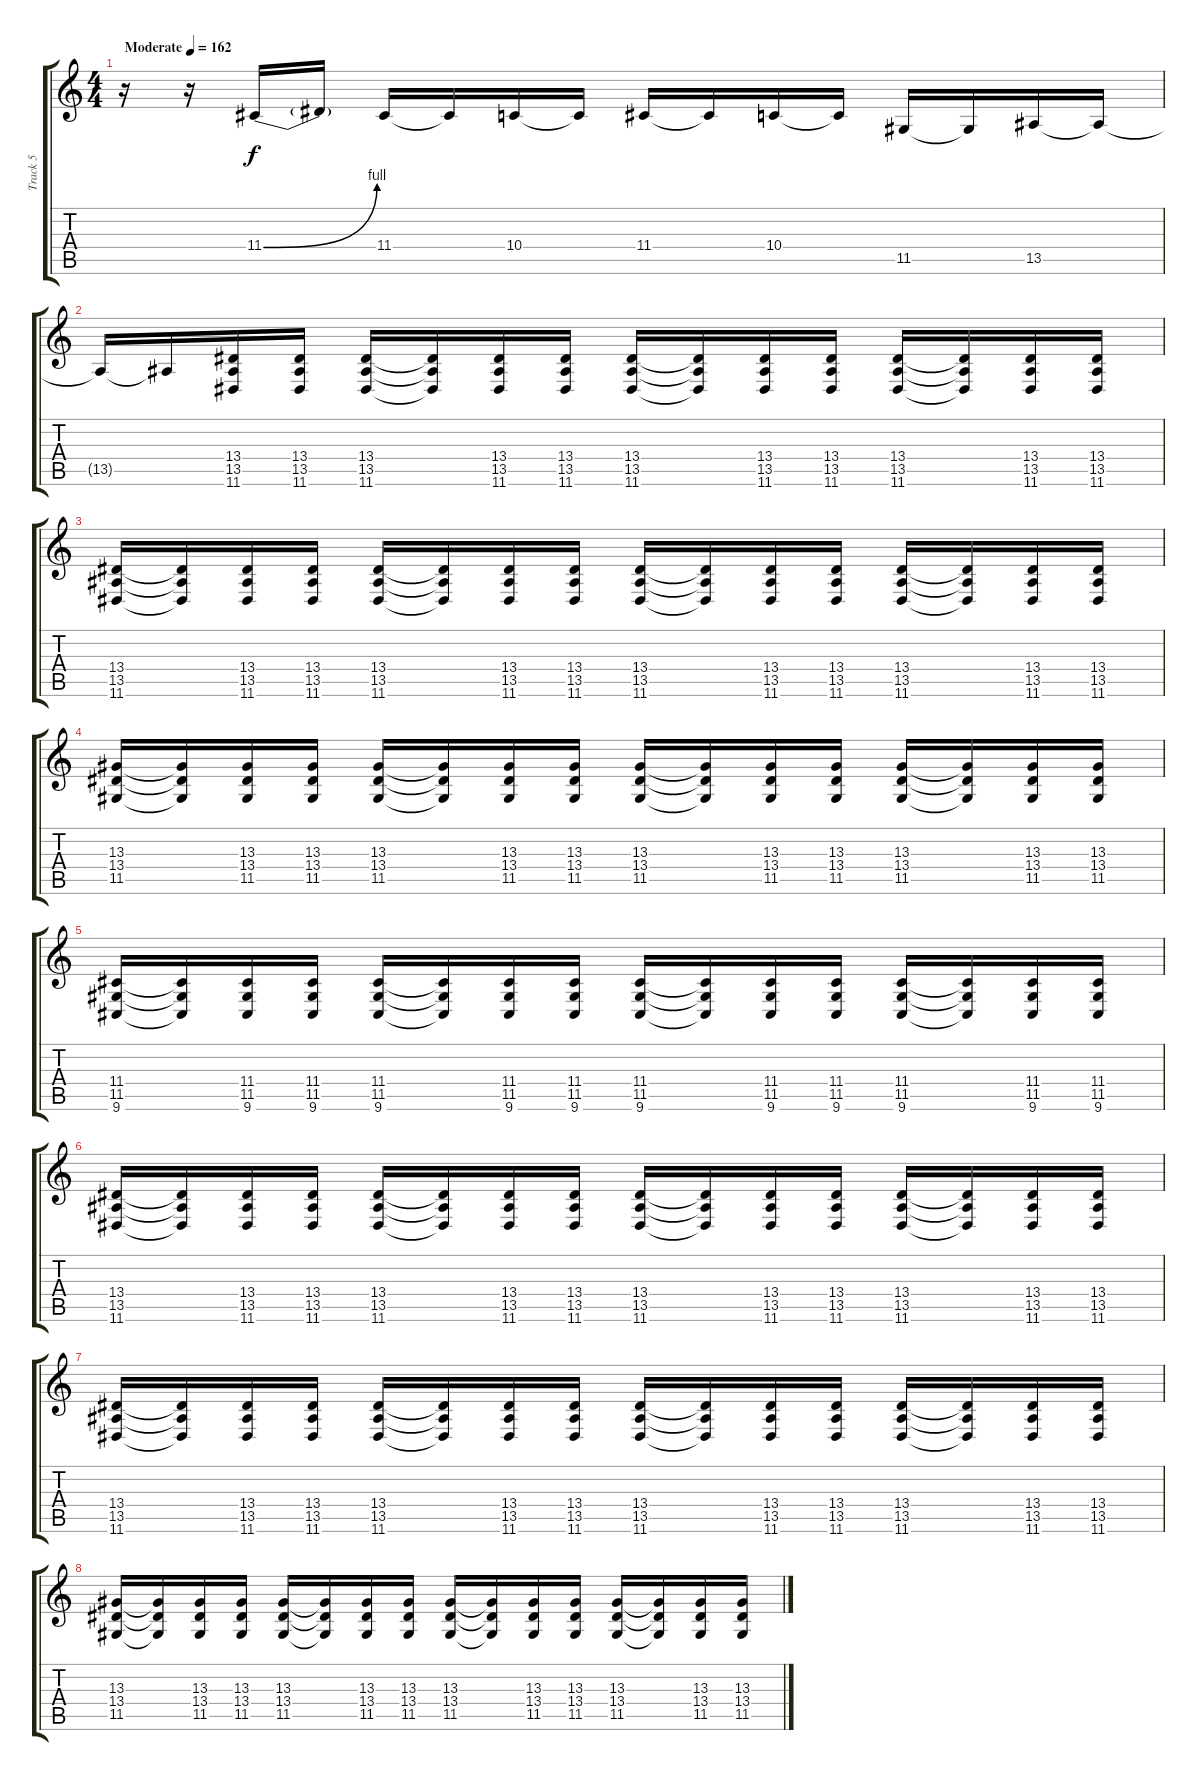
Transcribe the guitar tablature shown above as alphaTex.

\track ("Track 5" "Track 5") {instrument lead5charang}
\staff {score tabs}
\tuning (E4 B3 G3 D3 A2 E2) {hide}
\ts (4 4)
\tempo (162 "Moderate")
\clef g2
\ks c
r.16{dy f instrument lead5charang} r.16 11.4{be (bend 0 0 60 4)}.16 11.4{t}.16 11.4.16 11.4{t}.16 10.4.16 10.4{t}.16 11.4.16 11.4{t}.16 10.4.16 10.4{t}.16 11.5.16 11.5{t}.16 13.5.16 13.5{t}.16 |
13.5{t}.16 13.5{t}.16 (13.4 13.5 11.6).16 (13.4 13.5 11.6).16 (13.4 13.5 11.6).16 (13.4{t} 13.5{t} 11.6{t}).16 (13.4 13.5 11.6).16 (13.4 13.5 11.6).16 (13.4 13.5 11.6).16 (13.4{t} 13.5{t} 11.6{t}).16 (13.4 13.5 11.6).16 (13.4 13.5 11.6).16 (13.4 13.5 11.6).16 (13.4{t} 13.5{t} 11.6{t}).16 (13.4 13.5 11.6).16 (13.4 13.5 11.6).16 |
(13.4 13.5 11.6).16 (13.4{t} 13.5{t} 11.6{t}).16 (13.4 13.5 11.6).16 (13.4 13.5 11.6).16 (13.4 13.5 11.6).16 (13.4{t} 13.5{t} 11.6{t}).16 (13.4 13.5 11.6).16 (13.4 13.5 11.6).16 (13.4 13.5 11.6).16 (13.4{t} 13.5{t} 11.6{t}).16 (13.4 13.5 11.6).16 (13.4 13.5 11.6).16 (13.4 13.5 11.6).16 (13.4{t} 13.5{t} 11.6{t}).16 (13.4 13.5 11.6).16 (13.4 13.5 11.6).16 |
(13.3 13.4 11.5).16 (13.3{t} 13.4{t} 11.5{t}).16 (13.3 13.4 11.5).16 (13.3 13.4 11.5).16 (13.3 13.4 11.5).16 (13.3{t} 13.4{t} 11.5{t}).16 (13.3 13.4 11.5).16 (13.3 13.4 11.5).16 (13.3 13.4 11.5).16 (13.3{t} 13.4{t} 11.5{t}).16 (13.3 13.4 11.5).16 (13.3 13.4 11.5).16 (13.3 13.4 11.5).16 (13.3{t} 13.4{t} 11.5{t}).16 (13.3 13.4 11.5).16 (13.3 13.4 11.5).16 |
(11.4 11.5 9.6).16 (11.4{t} 11.5{t} 9.6{t}).16 (11.4 11.5 9.6).16 (11.4 11.5 9.6).16 (11.4 11.5 9.6).16 (11.4{t} 11.5{t} 9.6{t}).16 (11.4 11.5 9.6).16 (11.4 11.5 9.6).16 (11.4 11.5 9.6).16 (11.4{t} 11.5{t} 9.6{t}).16 (11.4 11.5 9.6).16 (11.4 11.5 9.6).16 (11.4 11.5 9.6).16 (11.4{t} 11.5{t} 9.6{t}).16 (11.4 11.5 9.6).16 (11.4 11.5 9.6).16 |
(13.4 13.5 11.6).16 (13.4{t} 13.5{t} 11.6{t}).16 (13.4 13.5 11.6).16 (13.4 13.5 11.6).16 (13.4 13.5 11.6).16 (13.4{t} 13.5{t} 11.6{t}).16 (13.4 13.5 11.6).16 (13.4 13.5 11.6).16 (13.4 13.5 11.6).16 (13.4{t} 13.5{t} 11.6{t}).16 (13.4 13.5 11.6).16 (13.4 13.5 11.6).16 (13.4 13.5 11.6).16 (13.4{t} 13.5{t} 11.6{t}).16 (13.4 13.5 11.6).16 (13.4 13.5 11.6).16 |
(13.4 13.5 11.6).16 (13.4{t} 13.5{t} 11.6{t}).16 (13.4 13.5 11.6).16 (13.4 13.5 11.6).16 (13.4 13.5 11.6).16 (13.4{t} 13.5{t} 11.6{t}).16 (13.4 13.5 11.6).16 (13.4 13.5 11.6).16 (13.4 13.5 11.6).16 (13.4{t} 13.5{t} 11.6{t}).16 (13.4 13.5 11.6).16 (13.4 13.5 11.6).16 (13.4 13.5 11.6).16 (13.4{t} 13.5{t} 11.6{t}).16 (13.4 13.5 11.6).16 (13.4 13.5 11.6).16 |
(13.3 13.4 11.5).16 (13.3{t} 13.4{t} 11.5{t}).16 (13.3 13.4 11.5).16 (13.3 13.4 11.5).16 (13.3 13.4 11.5).16 (13.3{t} 13.4{t} 11.5{t}).16 (13.3 13.4 11.5).16 (13.3 13.4 11.5).16 (13.3 13.4 11.5).16 (13.3{t} 13.4{t} 11.5{t}).16 (13.3 13.4 11.5).16 (13.3 13.4 11.5).16 (13.3 13.4 11.5).16 (13.3{t} 13.4{t} 11.5{t}).16 (13.3 13.4 11.5).16 (13.3 13.4 11.5).16
